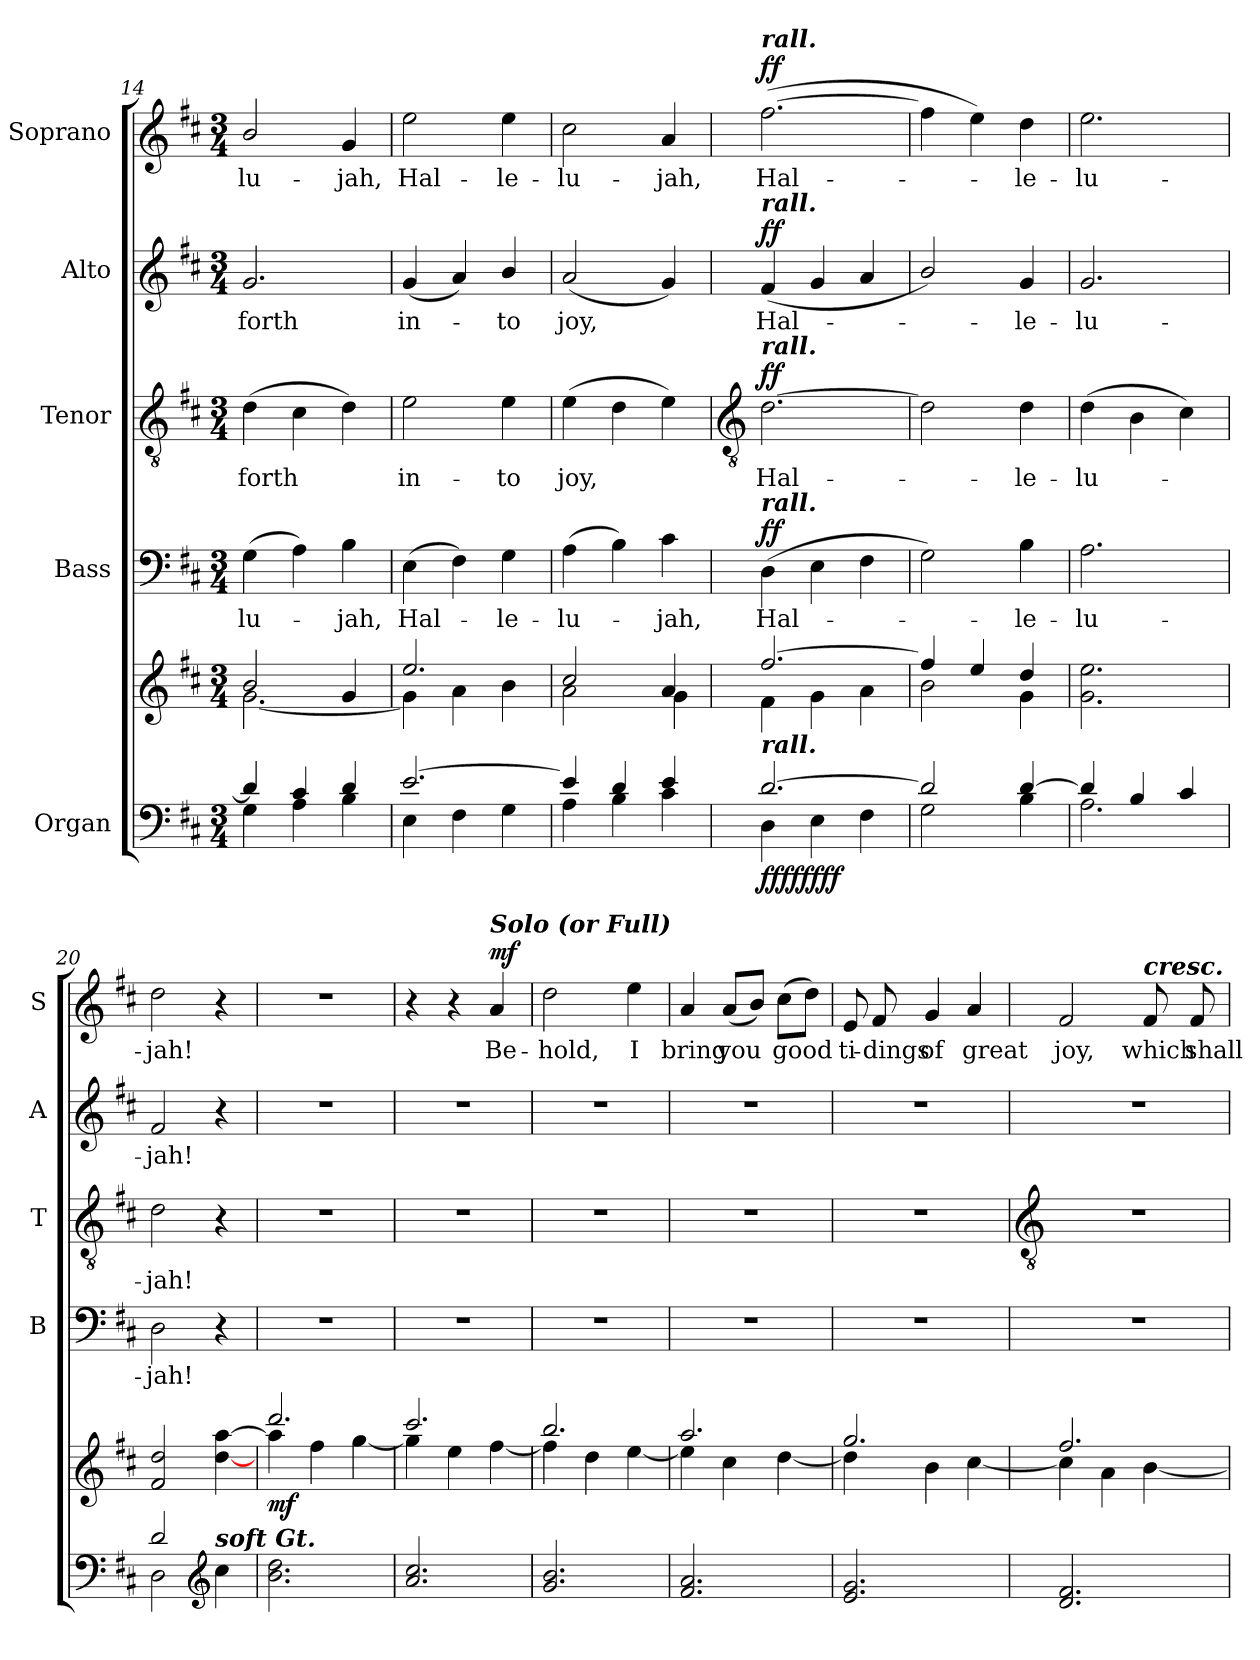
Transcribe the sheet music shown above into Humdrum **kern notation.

**kern	**kern	**dynam	**kern	**text	**dynam	**kern	**text	**dynam	**kern	**text	**dynam	**kern	**text	**dynam
*part5	*part5	*part5	*part4	*part4	*part4	*part3	*part3	*part3	*part2	*part2	*part2	*part1	*part1	*part1
*staff6	*staff5	*staff5/6	*staff4	*staff4	*staff4	*staff3	*staff3	*staff3	*staff2	*staff2	*staff2	*staff1	*staff1	*staff1
*I"Organ	*	*	*I"Bass	*	*	*I"Tenor	*	*	*I"Alto	*	*	*I"Soprano	*	*
*	*	*	*I'B	*	*	*I'T	*	*	*I'A	*	*	*I'S	*	*
*clefF4	*clefG2	*	*clefF4	*	*	*clefGv2	*	*	*clefG2	*	*	*clefG2	*	*
*k[f#c#]	*k[f#c#]	*	*k[f#c#]	*	*	*k[f#c#]	*	*	*k[f#c#]	*	*	*k[f#c#]	*	*
*D:	*D:	*	*D:	*	*	*D:	*	*	*D:	*	*	*D:	*	*
*M3/4	*M3/4	*	*M3/4	*	*	*M3/4	*	*	*M3/4	*	*	*M3/4	*	*
=14	=14	=14	=14	=14	=14	=14	=14	=14	=14	=14	=14	=14	=14	=14
*^	*^	*	*	*	*	*	*	*	*	*	*	*	*	*
!	!	!	!	!	!	!LO:LY:b	!	!	!LO:LY:b	!	!	!LO:LY:b	!	!	!LO:LY:b	!
4d/]	4G\	2b/	[2.g\	.	(>4G	-lu-	.	(>4d	forth	.	2.g	forth	.	2b/	-lu-	.
4c#/	4A\	.	.	.	4A)	.	.	4c#	.	.	.	.	.	.	.	.
!	!	!	!	!	!	!LO:LY:b	!	!	!	!	!	!	!	!	!LO:LY:b	!
4d/	4B\	4g/	.	.	4B	jah,	.	4d)	.	.	.	.	.	4g	-jah,	.
=15	=15	=15	=15	=15	=15	=15	=15	=15	=15	=15	=15	=15	=15	=15	=15	=15
!	!	!	!	!	!	!LO:LY:b	!	!	!LO:LY:b	!	!	!LO:LY:b	!	!	!LO:LY:b	!
[2.e/	4E\	2.ee/	4g\]	.	(>4E	Hal-	.	2e	in-	.	(<4g	in-	.	2ee	Hal-	.
.	4F#\	.	4a\	.	4F#)	.	.	.	.	.	4a)	.	.	.	.	.
!	!	!	!	!	!	!LO:LY:b	!	!	!LO:LY:b	!	!	!LO:LY:b	!	!	!LO:LY:b	!
.	4G\	.	4b\	.	4G	le-	.	4e	-to	.	4b/	to	.	4ee	-le-	.
=16	=16	=16	=16	=16	=16	=16	=16	=16	=16	=16	=16	=16	=16	=16	=16	=16
!	!	!	!	!	!	!LO:LY:b	!	!	!LO:LY:b	!	!	!LO:LY:b	!	!	!LO:LY:b	!
4e/]	4A\	2cc#/	2a\	.	(>4A	-lu-	.	(>4e	joy,	.	(<2a	joy,	.	2cc#	-lu-	.
4d/	4B\	.	.	.	4B)	.	.	4d	.	.	.	.	.	.	.	.
!	!	!	!	!	!	!LO:LY:b	!	!	!	!	!	!	!	!	!LO:LY:b	!
4e/	4c#\	4a/	4g\	.	4c#	jah,	.	4e)	.	.	4g)	.	.	4a	-jah,	.
!!LO:LB:g=z
=17	=17	=17	=17	=17	=17	=17	=17	=17	=17	=17	=17	=17	=17	=17	=17	=17
*	*	*	*	*	*	*	*	*clefGv2	*	*	*	*	*	*	*	*
!	!	!	!	!	!	!	!	!	!	!	!	!	!	!LO:TX:a:Bi:t=rall.	!	!
!	!	!	!	!	!	!	!	!	!	!	!LO:TX:a:Bi:t=rall.	!	!	!	!	!
!	!	!	!	!	!	!	!	!LO:TX:a:Bi:t=rall.	!	!	!	!	!	!	!	!
!	!	!	!	!	!LO:TX:a:Bi:t=rall.	!	!	!	!	!	!	!	!	!	!	!
!LO:TX:a:Bi:t=rall.	!	!	!	!	!	!	!	!	!	!	!	!	!	!	!	!
!	!	!	!	!LO:DY:b=2	!	!LO:LY:b	!	!	!LO:LY:b	!	!	!LO:LY:b	!	!	!LO:LY:b	!
!	!	!	!	!LO:DY:n=1:b=2	!	!	!	!	!	!	!	!	!	!	!	!
!	!	!	!	!LO:DY:n=2:b	!	!	!	!	!	!	!	!	!	!	!	!
!	!	!	!	!LO:DY:n=3:b	!	!	!LO:DY:b	!	!	!LO:DY:b	!	!	!LO:DY:b	!	!	!LO:DY:b
[2.d/	4D	[2.ff#/	4f#\	ff ff ff ff	(>4D	Hal-	ff	[2.d	Hal-	ff	(<4f#	Hal-	ff	(>[2.ff#	Hal-	ff
.	4E	.	4g\	.	4E	.	.	.	.	.	4g	.	.	.	.	.
.	4F#	.	4a\	.	4F#	.	.	.	.	.	4a	.	.	.	.	.
=18	=18	=18	=18	=18	=18	=18	=18	=18	=18	=18	=18	=18	=18	=18	=18	=18
2d/]	2G	4ff#/]	2b\	.	2G)	.	.	2d]	.	.	2b/)	.	.	4ff#]	.	.
.	.	4ee/	.	.	.	.	.	.	.	.	.	.	.	4ee)	.	.
!	!	!	!	!	!	!LO:LY:b	!	!	!LO:LY:b	!	!	!LO:LY:b	!	!	!LO:LY:b	!
[4d/	4B	4dd/	4g\	.	4B	le-	.	4d	le-	.	4g	le-	.	4dd	le-	.
=19	=19	=19	=19	=19	=19	=19	=19	=19	=19	=19	=19	=19	=19	=19	=19	=19
!	!	!	!	!	!	!LO:LY:b	!	!	!LO:LY:b	!	!	!LO:LY:b	!	!	!LO:LY:b	!
4d/]	2.A	2.ryy	2.g\ 2.ee\	.	2.A	-lu-	.	(>4d	-lu-	.	2.g	-lu-	.	2.ee	-lu-	.
4B/	.	.	.	.	.	.	.	4B	.	.	.	.	.	.	.	.
4c#/	.	.	.	.	.	.	.	4c#)	.	.	.	.	.	.	.	.
=20	=20	=20	=20	=20	=20	=20	=20	=20	=20	=20	=20	=20	=20	=20	=20	=20
*	*	*MM100	*	*	*	*	*	*	*	*	*	*	*	*	*	*
!	!	!	!	!	!	!LO:LY:b	!	!	!LO:LY:b	!	!	!LO:LY:b	!	!	!LO:LY:b	!
2d/	2D	2f#/ 2dd/	2ryy	.	2D	-jah!	.	2d	jah!	.	2f#	-jah!	.	2dd	-jah!	.
*clefG2	*	*	*	*	*	*	*	*	*	*	*	*	*	*	*	*
!LO:TX:a:Bi:t=soft Gt.	!	!	!	!	!	!	!	!	!	!	!	!	!	!	!	!
!	!	!	!	!LO:DY:b=2	!	!	!	!	!	!	!	!	!	!	!	!
!	!	!	!	!LO:DY:n=1:b	!	!	!	!	!	!	!	!	!	!	!	!
4ryy	4cc#	4ryy	[4dd\ [4aa\	mf mf	4r	.	.	4r	.	.	4r	.	.	4r	.	.
=21	=21	=21	=21	=21	=21	=21	=21	=21	=21	=21	=21	=21	=21	=21	=21	=21
!LO:N:vis=1	!	!	!	!LO:DY:b	!LO:N:vis=1	!	!	!LO:N:vis=1	!	!	!LO:N:vis=1	!	!	!LO:N:vis=1	!	!
2.ryy	2.b 2.dd	2.ddd/	4aa\]	mf	2.r	.	.	2.r	.	.	2.r	.	.	2.r	.	.
.	.	.	4ff#\	.	.	.	.	.	.	.	.	.	.	.	.	.
.	.	.	[4gg\	.	.	.	.	.	.	.	.	.	.	.	.	.
=22	=22	=22	=22	=22	=22	=22	=22	=22	=22	=22	=22	=22	=22	=22	=22	=22
!LO:N:vis=1	!	!	!	!	!LO:N:vis=1	!	!	!LO:N:vis=1	!	!	!LO:N:vis=1	!	!	!	!	!
2.ryy	2.a/ 2.cc#/	2.ccc#/	4gg\]	.	2.r	.	.	2.r	.	.	2.r	.	.	4r	.	.
.	.	.	4ee\	.	.	.	.	.	.	.	.	.	.	4r	.	.
!	!	!	!	!	!	!	!	!	!	!	!	!	!	!LO:TX:a:Bi:t=Solo (or Full)	!	!
!	!	!	!	!	!	!	!	!	!	!	!	!	!	!	!LO:LY:b	!LO:DY:b
.	.	.	[4ff#\	.	.	.	.	.	.	.	.	.	.	4a	Be-	mf
=23	=23	=23	=23	=23	=23	=23	=23	=23	=23	=23	=23	=23	=23	=23	=23	=23
!LO:N:vis=1	!	!	!	!	!LO:N:vis=1	!	!	!LO:N:vis=1	!	!	!LO:N:vis=1	!	!	!	!LO:LY:b	!
2.ryy	2.g/ 2.b/	2.bb/	4ff#\]	.	2.r	.	.	2.r	.	.	2.r	.	.	2dd	-hold,	.
.	.	.	4dd\	.	.	.	.	.	.	.	.	.	.	.	.	.
!	!	!	!	!	!	!	!	!	!	!	!	!	!	!	!LO:LY:b	!
.	.	.	[4ee\	.	.	.	.	.	.	.	.	.	.	4ee	I	.
=24	=24	=24	=24	=24	=24	=24	=24	=24	=24	=24	=24	=24	=24	=24	=24	=24
!LO:N:vis=1	!	!	!	!	!LO:N:vis=1	!	!	!LO:N:vis=1	!	!	!LO:N:vis=1	!	!	!	!LO:LY:b	!
2.ryy	2.f#/ 2.a/	2.aa/	4ee\]	.	2.r	.	.	2.r	.	.	2.r	.	.	4a	bring	.
!	!	!	!	!	!	!	!	!	!	!	!	!	!	!	!LO:LY:b	!
.	.	.	4cc#\	.	.	.	.	.	.	.	.	.	.	(<8aL	you	.
.	.	.	.	.	.	.	.	.	.	.	.	.	.	8bJ)	.	.
!	!	!	!	!	!	!	!	!	!	!	!	!	!	!	!LO:LY:b	!
.	.	.	[4dd\	.	.	.	.	.	.	.	.	.	.	(>8cc#L	good	.
.	.	.	.	.	.	.	.	.	.	.	.	.	.	8ddJ)	.	.
=25	=25	=25	=25	=25	=25	=25	=25	=25	=25	=25	=25	=25	=25	=25	=25	=25
!LO:N:vis=1	!	!	!	!	!LO:N:vis=1	!	!	!LO:N:vis=1	!	!	!LO:N:vis=1	!	!	!	!LO:LY:b	!
2.ryy	2.e/ 2.g/	2.gg/	4dd\]	.	2.r	.	.	2.r	.	.	2.r	.	.	8e	ti-	.
!	!	!	!	!	!	!	!	!	!	!	!	!	!	!	!LO:LY:b	!
.	.	.	.	.	.	.	.	.	.	.	.	.	.	8f#	-dings	.
!	!	!	!	!	!	!	!	!	!	!	!	!	!	!	!LO:LY:b	!
.	.	.	4b\	.	.	.	.	.	.	.	.	.	.	4g	of	.
!	!	!	!	!	!	!	!	!	!	!	!	!	!	!	!LO:LY:b	!
.	.	.	[4cc#\	.	.	.	.	.	.	.	.	.	.	4a	great	.
*v	*v	*	*	*	*	*	*	*	*	*	*	*	*	*	*	*
!!LO:LB:g=z
=26	=26	=26	=26	=26	=26	=26	=26	=26	=26	=26	=26	=26	=26	=26	=26
*	*	*	*	*	*	*	*clefGv2	*	*	*	*	*	*	*	*
!	!	!	!	!LO:N:vis=1	!	!	!LO:N:vis=1	!	!	!LO:N:vis=1	!	!	!	!LO:LY:b	!
2.d/ 2.f#/	2.ff#/	4cc#\]	.	2.r	.	.	2.r	.	.	2.r	.	.	2f#	joy,	.
.	.	4a\	.	.	.	.	.	.	.	.	.	.	.	.	.
!	!	!	!	!	!	!	!	!	!	!	!	!	!LO:TX:a:Bi:t=cresc.	!	!
!	!	!	!	!	!	!	!	!	!	!	!	!	!	!LO:LY:b	!
.	.	[4b\	.	.	.	.	.	.	.	.	.	.	8f#	which	.
!	!	!	!	!	!	!	!	!	!	!	!	!	!	!LO:LY:b	!
.	.	.	.	.	.	.	.	.	.	.	.	.	8f#	shall	.
*	*v	*v	*	*	*	*	*	*	*	*	*	*	*	*	*
=	=	=	=	=	=	=	=	=	=	=	=	=	=	=
*-	*-	*-	*-	*-	*-	*-	*-	*-	*-	*-	*-	*-	*-	*-
